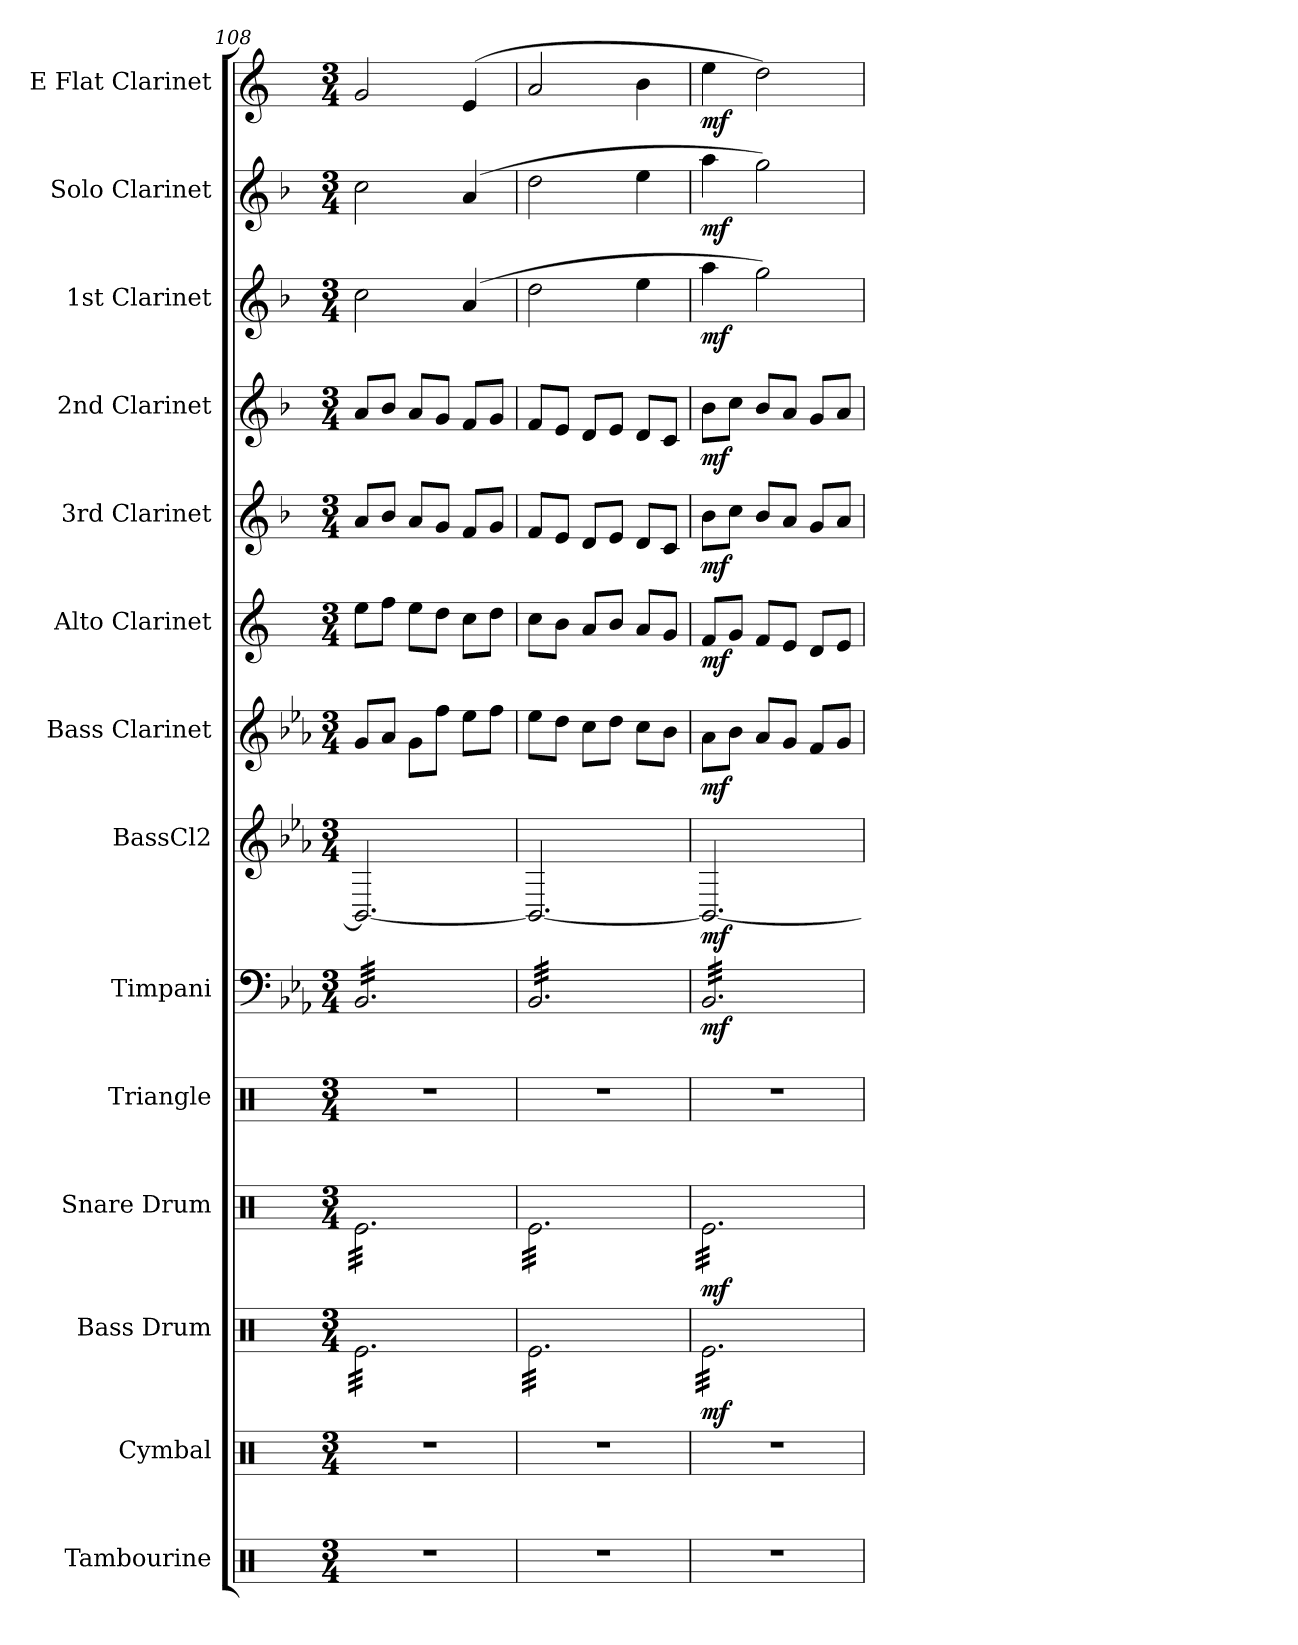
**kern	**kern	**kern	**dynam	**kern	**dynam	**kern	**kern	**dynam	**kern	**dynam	**kern	**dynam	**kern	**dynam	**kern	**dynam	**kern	**dynam	**kern	**dynam	**kern	**dynam	**kern	**dynam
*part14	*part13	*part12	*part12	*part11	*part11	*part10	*part9	*part9	*part8	*part8	*part7	*part7	*part6	*part6	*part5	*part5	*part4	*part4	*part3	*part3	*part2	*part2	*part1	*part1
*staff14	*staff13	*staff12	*staff12	*staff11	*staff11	*staff10	*staff9	*staff9	*staff8	*staff8	*staff7	*staff7	*staff6	*staff6	*staff5	*staff5	*staff4	*staff4	*staff3	*staff3	*staff2	*staff2	*staff1	*staff1
*I"Tambourine	*I"Cymbal	*I"Bass Drum	*	*I"Snare Drum	*	*I"Triangle	*I"Timpani	*	*I"BassCl2	*	*I"Bass Clarinet	*	*I"Alto Clarinet	*	*I"3rd Clarinet	*	*I"2nd Clarinet	*	*I"1st Clarinet	*	*I"Solo Clarinet	*	*I"E Flat Clarinet	*
*I'Tamb.	*I'Cym.	*I'B. Dr.	*	*I'Sn. Dr.	*	*I'Trgl.	*I'Timp.	*	*I'B. Cl2	*	*I'B. Cl.	*	*I'A. Cl.	*	*I'3rdCl.	*	*I'2nd Cl.	*	*I'1stCl.	*	*I'SoloCl.	*	*	*
*clefX	*clefX	*clefX	*	*clefX	*	*clefX	*clefF4	*	*clefG2	*	*clefG2	*	*clefG2	*	*clefG2	*	*clefG2	*	*clefG2	*	*clefG2	*	*clefG2	*
*	*	*	*	*	*	*	*	*	*ITrd8c14	*	*ITrd8c14	*	*ITrd5c9	*	*ITrd1c2	*	*ITrd1c2	*	*ITrd1c2	*	*ITrd1c2	*	*ITrd-2c-3	*
*k[]	*k[]	*k[]	*	*k[]	*	*k[]	*k[b-e-a-]	*	*k[b-e-a-]	*	*k[b-e-a-]	*	*k[b-e-a-]	*	*k[b-e-a-]	*	*k[b-e-a-]	*	*k[b-e-a-]	*	*k[b-e-a-]	*	*k[b-e-a-]	*
*M3/4	*M3/4	*M3/4	*	*M3/4	*	*M3/4	*M3/4	*	*M3/4	*	*M3/4	*	*M3/4	*	*M3/4	*	*M3/4	*	*M3/4	*	*M3/4	*	*M3/4	*
=108	=108	=108	=108	=108	=108	=108	=108	=108	=108	=108	=108	=108	=108	=108	=108	=108	=108	=108	=108	=108	=108	=108	=108	=108
*	*	*tremolo	*	*	*	*	*	*	*	*	*	*	*	*	*	*	*	*	*	*	*	*	*	*
*	*	*	*	*tremolo	*	*	*	*	*	*	*	*	*	*	*	*	*	*	*	*	*	*	*	*
*	*	*	*	*	*	*	*tremolo	*	*	*	*	*	*	*	*	*	*	*	*	*	*	*	*	*
2.r	2.r	32Re\LLL	.	32Re\LLL	.	2.r	32BB-/LLL	.	2.BBB-/_	.	8G/L	.	8g\L	.	8g/L	.	8g/L	.	2b-\	.	2b-\	.	2b-/	.
.	.	32Re\	.	32Re\	.	.	32BB-/	.	.	.	.	.	.	.	.	.	.	.	.	.	.	.	.	.
.	.	32Re\	.	32Re\	.	.	32BB-/	.	.	.	.	.	.	.	.	.	.	.	.	.	.	.	.	.
.	.	32Re\	.	32Re\	.	.	32BB-/	.	.	.	.	.	.	.	.	.	.	.	.	.	.	.	.	.
.	.	32Re\	.	32Re\	.	.	32BB-/	.	.	.	8A-/J	.	8a-\J	.	8a-/J	.	8a-/J	.	.	.	.	.	.	.
.	.	32Re\	.	32Re\	.	.	32BB-/	.	.	.	.	.	.	.	.	.	.	.	.	.	.	.	.	.
.	.	32Re\	.	32Re\	.	.	32BB-/	.	.	.	.	.	.	.	.	.	.	.	.	.	.	.	.	.
.	.	32Re\	.	32Re\	.	.	32BB-/	.	.	.	.	.	.	.	.	.	.	.	.	.	.	.	.	.
.	.	32Re\	.	32Re\	.	.	32BB-/	.	.	.	8G\L	.	8g\L	.	8g/L	.	8g/L	.	.	.	.	.	.	.
.	.	32Re\	.	32Re\	.	.	32BB-/	.	.	.	.	.	.	.	.	.	.	.	.	.	.	.	.	.
.	.	32Re\	.	32Re\	.	.	32BB-/	.	.	.	.	.	.	.	.	.	.	.	.	.	.	.	.	.
.	.	32Re\	.	32Re\	.	.	32BB-/	.	.	.	.	.	.	.	.	.	.	.	.	.	.	.	.	.
.	.	32Re\	.	32Re\	.	.	32BB-/	.	.	.	8f\J	.	8f\J	.	8f/J	.	8f/J	.	.	.	.	.	.	.
.	.	32Re\	.	32Re\	.	.	32BB-/	.	.	.	.	.	.	.	.	.	.	.	.	.	.	.	.	.
.	.	32Re\	.	32Re\	.	.	32BB-/	.	.	.	.	.	.	.	.	.	.	.	.	.	.	.	.	.
.	.	32Re\	.	32Re\	.	.	32BB-/	.	.	.	.	.	.	.	.	.	.	.	.	.	.	.	.	.
.	.	32Re\	.	32Re\	.	.	32BB-/	.	.	.	8e-\L	.	8e-\L	.	8e-/L	.	8e-/L	.	(4g/	.	(4g/	.	(4g/	.
.	.	32Re\	.	32Re\	.	.	32BB-/	.	.	.	.	.	.	.	.	.	.	.	.	.	.	.	.	.
.	.	32Re\	.	32Re\	.	.	32BB-/	.	.	.	.	.	.	.	.	.	.	.	.	.	.	.	.	.
.	.	32Re\	.	32Re\	.	.	32BB-/	.	.	.	.	.	.	.	.	.	.	.	.	.	.	.	.	.
.	.	32Re\	.	32Re\	.	.	32BB-/	.	.	.	8f\J	.	8f\J	.	8f/J	.	8f/J	.	.	.	.	.	.	.
.	.	32Re\	.	32Re\	.	.	32BB-/	.	.	.	.	.	.	.	.	.	.	.	.	.	.	.	.	.
.	.	32Re\	.	32Re\	.	.	32BB-/	.	.	.	.	.	.	.	.	.	.	.	.	.	.	.	.	.
.	.	32Re\JJJ	.	32Re\JJJ	.	.	32BB-/JJJ	.	.	.	.	.	.	.	.	.	.	.	.	.	.	.	.	.
!!LO:PB:g=z
=109	=109	=109	=109	=109	=109	=109	=109	=109	=109	=109	=109	=109	=109	=109	=109	=109	=109	=109	=109	=109	=109	=109	=109	=109
2.r	2.r	32Re\LLL	.	32Re\LLL	.	2.r	32BB-/LLL	.	2.BBB-/_	.	8e-\L	.	8e-\L	.	8e-/L	.	8e-/L	.	2cc\	.	2cc\	.	2cc/	.
.	.	32Re\	.	32Re\	.	.	32BB-/	.	.	.	.	.	.	.	.	.	.	.	.	.	.	.	.	.
.	.	32Re\	.	32Re\	.	.	32BB-/	.	.	.	.	.	.	.	.	.	.	.	.	.	.	.	.	.
.	.	32Re\	.	32Re\	.	.	32BB-/	.	.	.	.	.	.	.	.	.	.	.	.	.	.	.	.	.
.	.	32Re\	.	32Re\	.	.	32BB-/	.	.	.	8d\J	.	8d\J	.	8d/J	.	8d/J	.	.	.	.	.	.	.
.	.	32Re\	.	32Re\	.	.	32BB-/	.	.	.	.	.	.	.	.	.	.	.	.	.	.	.	.	.
.	.	32Re\	.	32Re\	.	.	32BB-/	.	.	.	.	.	.	.	.	.	.	.	.	.	.	.	.	.
.	.	32Re\	.	32Re\	.	.	32BB-/	.	.	.	.	.	.	.	.	.	.	.	.	.	.	.	.	.
.	.	32Re\	.	32Re\	.	.	32BB-/	.	.	.	8c\L	.	8c/L	.	8c/L	.	8c/L	.	.	.	.	.	.	.
.	.	32Re\	.	32Re\	.	.	32BB-/	.	.	.	.	.	.	.	.	.	.	.	.	.	.	.	.	.
.	.	32Re\	.	32Re\	.	.	32BB-/	.	.	.	.	.	.	.	.	.	.	.	.	.	.	.	.	.
.	.	32Re\	.	32Re\	.	.	32BB-/	.	.	.	.	.	.	.	.	.	.	.	.	.	.	.	.	.
.	.	32Re\	.	32Re\	.	.	32BB-/	.	.	.	8d\J	.	8d/J	.	8d/J	.	8d/J	.	.	.	.	.	.	.
.	.	32Re\	.	32Re\	.	.	32BB-/	.	.	.	.	.	.	.	.	.	.	.	.	.	.	.	.	.
.	.	32Re\	.	32Re\	.	.	32BB-/	.	.	.	.	.	.	.	.	.	.	.	.	.	.	.	.	.
.	.	32Re\	.	32Re\	.	.	32BB-/	.	.	.	.	.	.	.	.	.	.	.	.	.	.	.	.	.
.	.	32Re\	.	32Re\	.	.	32BB-/	.	.	.	8c\L	.	8c/L	.	8c/L	.	8c/L	.	4dd\	.	4dd\	.	4dd\	.
.	.	32Re\	.	32Re\	.	.	32BB-/	.	.	.	.	.	.	.	.	.	.	.	.	.	.	.	.	.
.	.	32Re\	.	32Re\	.	.	32BB-/	.	.	.	.	.	.	.	.	.	.	.	.	.	.	.	.	.
.	.	32Re\	.	32Re\	.	.	32BB-/	.	.	.	.	.	.	.	.	.	.	.	.	.	.	.	.	.
.	.	32Re\	.	32Re\	.	.	32BB-/	.	.	.	8B-\J	.	8B-/J	.	8B-/J	.	8B-/J	.	.	.	.	.	.	.
.	.	32Re\	.	32Re\	.	.	32BB-/	.	.	.	.	.	.	.	.	.	.	.	.	.	.	.	.	.
.	.	32Re\	.	32Re\	.	.	32BB-/	.	.	.	.	.	.	.	.	.	.	.	.	.	.	.	.	.
.	.	32Re\JJJ	.	32Re\JJJ	.	.	32BB-/JJJ	.	.	.	.	.	.	.	.	.	.	.	.	.	.	.	.	.
=110	=110	=110	=110	=110	=110	=110	=110	=110	=110	=110	=110	=110	=110	=110	=110	=110	=110	=110	=110	=110	=110	=110	=110	=110
!	!	!	!LO:DY:b	!	!LO:DY:b	!	!	!LO:DY:b	!	!LO:DY:b	!	!LO:DY:b	!	!LO:DY:b	!	!LO:DY:b	!	!LO:DY:b	!	!LO:DY:b	!	!LO:DY:b	!	!LO:DY:b
2.r	2.r	32Re\LLL	mf	32Re\LLL	mf	2.r	32BB-/LLL	mf	2.BBB-/_	mf	8A-\L	mf	8A-/L	mf	8a-\L	mf	8a-\L	mf	4gg\	mf	4gg\	mf	4gg\	mf
.	.	32Re\	.	32Re\	.	.	32BB-/	.	.	.	.	.	.	.	.	.	.	.	.	.	.	.	.	.
.	.	32Re\	.	32Re\	.	.	32BB-/	.	.	.	.	.	.	.	.	.	.	.	.	.	.	.	.	.
.	.	32Re\	.	32Re\	.	.	32BB-/	.	.	.	.	.	.	.	.	.	.	.	.	.	.	.	.	.
.	.	32Re\	.	32Re\	.	.	32BB-/	.	.	.	8B-\J	.	8B-/J	.	8b-\J	.	8b-\J	.	.	.	.	.	.	.
.	.	32Re\	.	32Re\	.	.	32BB-/	.	.	.	.	.	.	.	.	.	.	.	.	.	.	.	.	.
.	.	32Re\	.	32Re\	.	.	32BB-/	.	.	.	.	.	.	.	.	.	.	.	.	.	.	.	.	.
.	.	32Re\	.	32Re\	.	.	32BB-/	.	.	.	.	.	.	.	.	.	.	.	.	.	.	.	.	.
.	.	32Re\	.	32Re\	.	.	32BB-/	.	.	.	8A-/L	.	8A-/L	.	8a-/L	.	8a-/L	.	2ff\)	.	2ff\)	.	2ff\)	.
.	.	32Re\	.	32Re\	.	.	32BB-/	.	.	.	.	.	.	.	.	.	.	.	.	.	.	.	.	.
.	.	32Re\	.	32Re\	.	.	32BB-/	.	.	.	.	.	.	.	.	.	.	.	.	.	.	.	.	.
.	.	32Re\	.	32Re\	.	.	32BB-/	.	.	.	.	.	.	.	.	.	.	.	.	.	.	.	.	.
.	.	32Re\	.	32Re\	.	.	32BB-/	.	.	.	8G/J	.	8G/J	.	8g/J	.	8g/J	.	.	.	.	.	.	.
.	.	32Re\	.	32Re\	.	.	32BB-/	.	.	.	.	.	.	.	.	.	.	.	.	.	.	.	.	.
.	.	32Re\	.	32Re\	.	.	32BB-/	.	.	.	.	.	.	.	.	.	.	.	.	.	.	.	.	.
.	.	32Re\	.	32Re\	.	.	32BB-/	.	.	.	.	.	.	.	.	.	.	.	.	.	.	.	.	.
.	.	32Re\	.	32Re\	.	.	32BB-/	.	.	.	8F/L	.	8F/L	.	8f/L	.	8f/L	.	.	.	.	.	.	.
.	.	32Re\	.	32Re\	.	.	32BB-/	.	.	.	.	.	.	.	.	.	.	.	.	.	.	.	.	.
.	.	32Re\	.	32Re\	.	.	32BB-/	.	.	.	.	.	.	.	.	.	.	.	.	.	.	.	.	.
.	.	32Re\	.	32Re\	.	.	32BB-/	.	.	.	.	.	.	.	.	.	.	.	.	.	.	.	.	.
.	.	32Re\	.	32Re\	.	.	32BB-/	.	.	.	8G/J	.	8G/J	.	8g/J	.	8g/J	.	.	.	.	.	.	.
.	.	32Re\	.	32Re\	.	.	32BB-/	.	.	.	.	.	.	.	.	.	.	.	.	.	.	.	.	.
.	.	32Re\	.	32Re\	.	.	32BB-/	.	.	.	.	.	.	.	.	.	.	.	.	.	.	.	.	.
.	.	32Re\JJJ	.	32Re\JJJ	.	.	32BB-/JJJ	.	.	.	.	.	.	.	.	.	.	.	.	.	.	.	.	.
*	*	*	*	*	*	*	*Xtremolo	*	*	*	*	*	*	*	*	*	*	*	*	*	*	*	*	*
*	*	*	*	*Xtremolo	*	*	*	*	*	*	*	*	*	*	*	*	*	*	*	*	*	*	*	*
*	*	*Xtremolo	*	*	*	*	*	*	*	*	*	*	*	*	*	*	*	*	*	*	*	*	*	*
=	=	=	=	=	=	=	=	=	=	=	=	=	=	=	=	=	=	=	=	=	=	=	=	=
*-	*-	*-	*-	*-	*-	*-	*-	*-	*-	*-	*-	*-	*-	*-	*-	*-	*-	*-	*-	*-	*-	*-	*-	*-
